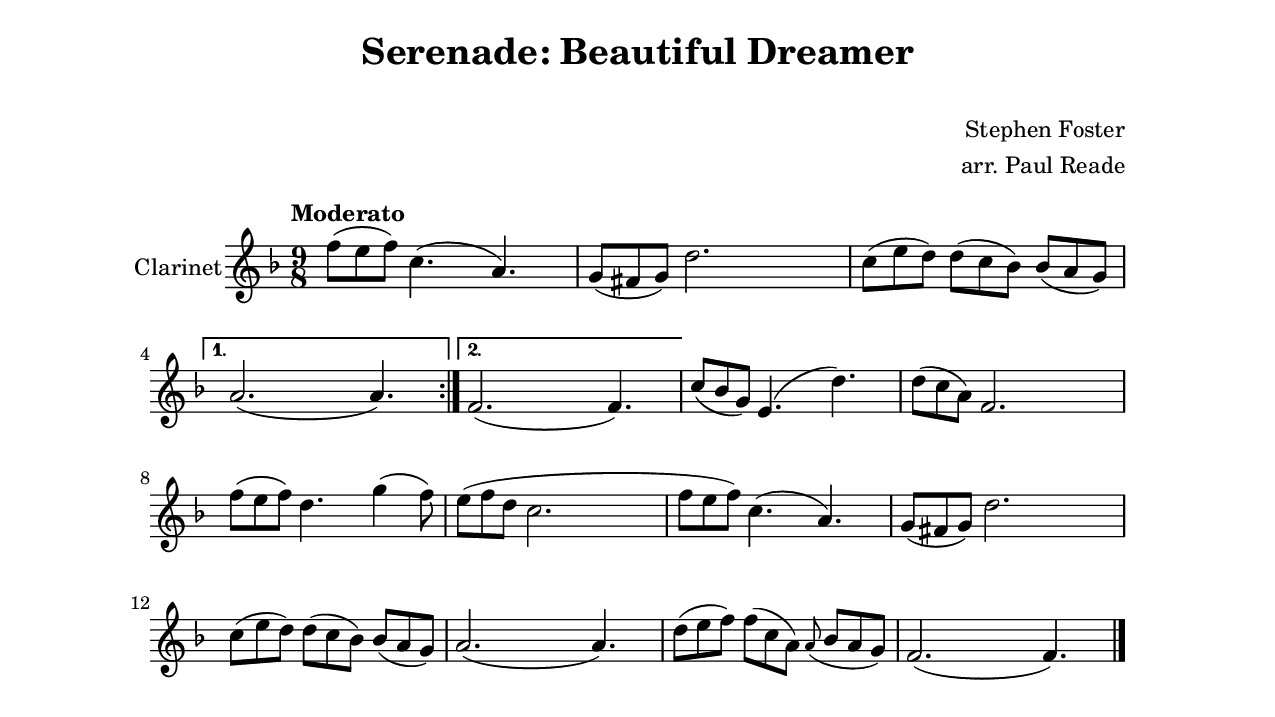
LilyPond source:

% Copied from First Book of Clarinet Solos by John Davies and Paul Reade
% pg 12

\include "globals.ly"

\header {
    title = "Serenade: Beautiful Dreamer"
    composer = "Stephen Foster"
    arranger = "arr. Paul Reade"
}

melody = \relative c'' {
    \tempo "Moderato"
    \numericTimeSignature \time 9/8
    \key f \major

    \repeat volta 2 {
        f8( e f) c4.( a) | g8( fs g) d'2. | c8( e d) d( c bf) bf( a g) |
    }
    \alternative {{ a2.( a4.) } { f2.( f4.) }}

    c'8( bf g) e4.( d') | d8( c a ) f2. |
    f'8( e f) d4. g4( f8) | e( f d c2. | f8( e f) c4.( a) | g8( fs g) d'2. |
    c8( e d) d( c bf) bf( a g) | a2.( a4.) | d8( e f) f( c a) \grace { a8( } bf8( a g) |
    f2.( f4.) |

    \bar "|."
}

decoration = \relative c' {

}

\book {
    \score {
        \new Staff \with {
            instrumentName = "Clarinet"
        } {
            << \melody \decoration >>
        }
    }
}
